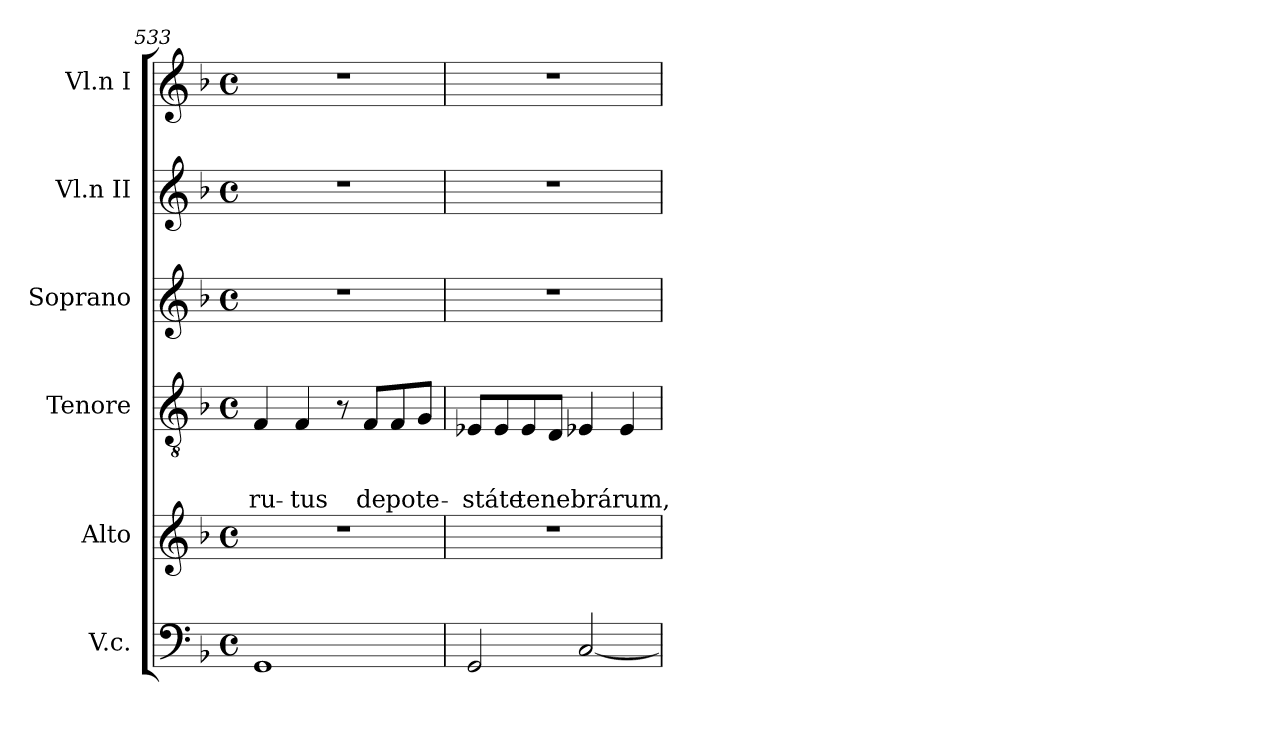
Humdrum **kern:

**kern	**kern	**kern	**text	**text	**text	**kern	**kern	**kern
*part6	*part5	*part4	*part4	*part4	*part4	*part3	*part2	*part1
*staff6	*staff5	*staff4	*staff4	*staff4	*staff4	*staff3	*staff2	*staff1
*I"V.c.	*I"Alto	*I"Tenore	*	*	*	*I"Soprano	*I"Vl.n II	*I"Vl.n I
*I'V.c.	*I'Alto	*I'Tenore	*	*	*	*I'Soprano	*I'Vl.n II	*I'Vl.n I
!!LO:LB:g=z
*clefF4	*clefG2	*clefGv2	*	*	*	*clefG2	*clefG2	*clefG2
*k[b-]	*k[b-]	*k[b-]	*	*	*	*k[b-]	*k[b-]	*k[b-]
*F:	*F:	*F:	*	*	*	*F:	*F:	*F:
*M4/4	*M4/4	*M4/4	*	*	*	*M4/4	*M4/4	*M4/4
*met(c)	*met(c)	*met(c)	*	*	*	*met(c)	*met(c)	*met(c)
=533	=533	=533	=533	=533	=533	=533	=533	=533
!	!	!	!	!	!LO:LY:b	!	!	!
1GG	1r	4F/	.	.	ru-	1r	1r	1r
!	!	!	!	!	!LO:LY:b	!	!	!
.	.	4F/	.	.	-tus	.	.	.
.	.	8r	.	.	.	.	.	.
!	!	!	!	!	!LO:LY:b	!	!	!
.	.	8F/L	.	.	de	.	.	.
!	!	!	!	!	!LO:LY:b	!	!	!
.	.	8F/	.	.	pote-	.	.	.
.	.	8G/J	.	.	.	.	.	.
=534	=534	=534	=534	=534	=534	=534	=534	=534
!	!	!	!	!	!LO:LY:b	!	!	!
2GG/	1r	8E-X/L	.	.	-státe	1r	1r	1r
.	.	8E-/	.	.	.	.	.	.
!	!	!	!	!	!LO:LY:b	!	!	!
.	.	8E-/	.	.	tenebrárum,	.	.	.
.	.	8D/J	.	.	.	.	.	.
[<2C/	.	4E-X/	.	.	.	.	.	.
.	.	4E-/	.	.	.	.	.	.
=	=	=	=	=	=	=	=	=
*-	*-	*-	*-	*-	*-	*-	*-	*-
